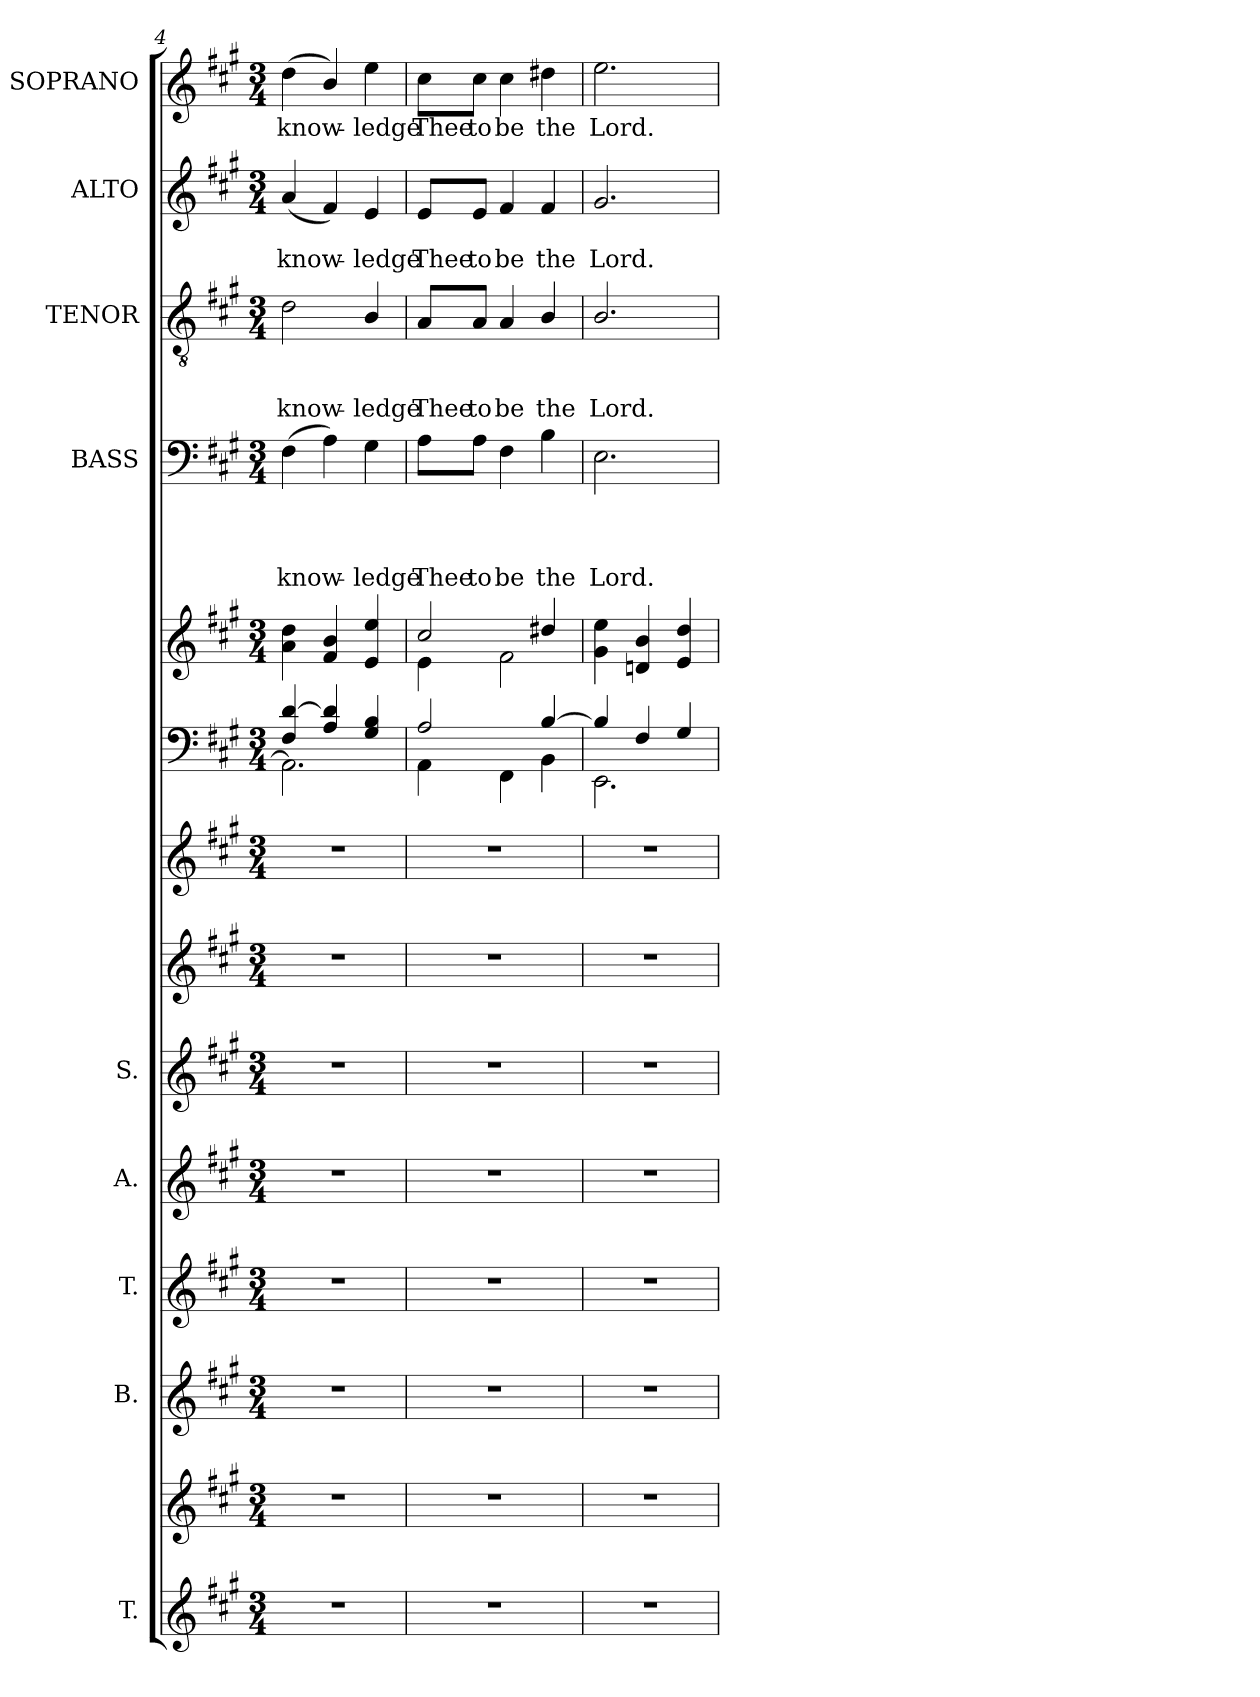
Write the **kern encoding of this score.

**kern	**kern	**kern	**kern	**kern	**kern	**kern	**kern	**kern	**kern	**kern	**text	**text	**text	**text	**kern	**text	**text	**text	**kern	**text	**text	**kern	**text
*part13	*part13	*part12	*part11	*part10	*part9	*part8	*part7	*part6	*part5	*part4	*part4	*part4	*part4	*part4	*part3	*part3	*part3	*part3	*part2	*part2	*part2	*part1	*part1
*staff14	*staff13	*staff12	*staff11	*staff10	*staff9	*staff8	*staff7	*staff6	*staff5	*staff4	*staff4	*staff4	*staff4	*staff4	*staff3	*staff3	*staff3	*staff3	*staff2	*staff2	*staff2	*staff1	*staff1
*I"T.	*	*I"B.	*I"T.	*I"A.	*I"S.	*	*	*	*	*I"BASS	*	*	*	*	*I"TENOR	*	*	*	*I"ALTO	*	*	*I"SOPRANO	*
*	*	*	*	*	*	*	*	*	*	*I'B.	*	*	*	*	*I'T.	*	*	*	*I'A.	*	*	*I'S.	*
*clefG2	*clefG2	*clefG2	*clefG2	*clefG2	*clefG2	*clefG2	*clefG2	*clefF4	*clefG2	*clefF4	*	*	*	*	*clefGv2	*	*	*	*clefG2	*	*	*clefG2	*
*k[f#c#g#]	*k[f#c#g#]	*k[f#c#g#]	*k[f#c#g#]	*k[f#c#g#]	*k[f#c#g#]	*k[f#c#g#]	*k[f#c#g#]	*k[f#c#g#]	*k[f#c#g#]	*k[f#c#g#]	*	*	*	*	*k[f#c#g#]	*	*	*	*k[f#c#g#]	*	*	*k[f#c#g#]	*
*A:	*A:	*A:	*A:	*A:	*A:	*A:	*A:	*A:	*A:	*A:	*	*	*	*	*A:	*	*	*	*A:	*	*	*A:	*
*M3/4	*M3/4	*M3/4	*M3/4	*M3/4	*M3/4	*M3/4	*M3/4	*M3/4	*M3/4	*M3/4	*	*	*	*	*M3/4	*	*	*	*M3/4	*	*	*M3/4	*
=4	=4	=4	=4	=4	=4	=4	=4	=4	=4	=4	=4	=4	=4	=4	=4	=4	=4	=4	=4	=4	=4	=4	=4
*	*	*	*	*	*	*	*	*^	*	*	*	*	*	*	*	*	*	*	*	*	*	*	*
!	!	!	!	!	!	!	!	!	!	!	!	!	!	!	!LO:LY:b	!	!	!	!LO:LY:b	!	!	!LO:LY:b	!	!LO:LY:b
2.r	2.r	2.r	2.r	2.r	2.r	2.r	2.r	4F#/ [>4d/	2.AA\]	4a\ 4dd\	(>4F#\	.	.	.	-know-	2d\	.	.	-know-	(<4a/	.	-know-	(>4dd\	-know-
.	.	.	.	.	.	.	.	4A/ 4d/]	.	4f#/ 4b/	4A\)	.	.	.	.	.	.	.	.	4f#/)	.	.	4b/)	.
!	!	!	!	!	!	!	!	!	!	!	!	!	!	!	!LO:LY:b	!	!	!	!LO:LY:b	!	!	!LO:LY:b	!	!LO:LY:b
.	.	.	.	.	.	.	.	4G#/ 4B/	.	4e/ 4ee/	4G#\	.	.	.	-ledge	4B/	.	.	-ledge	4e/	.	-ledge	4ee\	-ledge
=5	=5	=5	=5	=5	=5	=5	=5	=5	=5	=5	=5	=5	=5	=5	=5	=5	=5	=5	=5	=5	=5	=5	=5	=5
*	*	*	*	*	*	*	*	*	*	*^	*	*	*	*	*	*	*	*	*	*	*	*	*	*
!	!	!	!	!	!	!	!	!	!	!	!	!	!	!	!	!LO:LY:b	!	!	!	!LO:LY:b	!	!	!LO:LY:b	!	!LO:LY:b
2.r	2.r	2.r	2.r	2.r	2.r	2.r	2.r	2A/	4AA\	2cc#/	4e\	8A\L	.	.	.	Thee	8A/L	.	.	Thee	8e/L	.	Thee	8cc#\L	Thee
!	!	!	!	!	!	!	!	!	!	!	!	!	!	!	!	!LO:LY:b	!	!	!	!LO:LY:b	!	!	!LO:LY:b	!	!LO:LY:b
.	.	.	.	.	.	.	.	.	.	.	.	8A\J	.	.	.	to	8A/J	.	.	to	8e/J	.	to	8cc#\J	to
!	!	!	!	!	!	!	!	!	!	!	!	!	!	!	!	!LO:LY:b	!	!	!	!LO:LY:b	!	!	!LO:LY:b	!	!LO:LY:b
.	.	.	.	.	.	.	.	.	4FF#\	.	2f#\	4F#\	.	.	.	be	4A/	.	.	be	4f#/	.	be	4cc#\	be
!	!	!	!	!	!	!	!	!	!	!	!	!	!	!	!	!LO:LY:b	!	!	!	!LO:LY:b	!	!	!LO:LY:b	!	!LO:LY:b
.	.	.	.	.	.	.	.	[>4B/	4BB\	4dd#X/	.	4B\	.	.	.	the	4B/	.	.	the	4f#/	.	the	4dd#X\	the
*	*	*	*	*	*	*	*	*	*	*v	*v	*	*	*	*	*	*	*	*	*	*	*	*	*	*
=6	=6	=6	=6	=6	=6	=6	=6	=6	=6	=6	=6	=6	=6	=6	=6	=6	=6	=6	=6	=6	=6	=6	=6	=6
!	!	!	!	!	!	!	!	!	!	!	!	!	!	!	!LO:LY:b	!	!	!	!LO:LY:b	!	!	!LO:LY:b	!	!LO:LY:b
2.r	2.r	2.r	2.r	2.r	2.r	2.r	2.r	4B/]	2.EE\	4g#\ 4ee\	2.E\	.	.	.	Lord.	2.B/	.	.	Lord.	2.g#/	.	Lord.	2.ee\	Lord.
.	.	.	.	.	.	.	.	4F#/	.	4dn/ 4b/	.	.	.	.	.	.	.	.	.	.	.	.	.	.
.	.	.	.	.	.	.	.	4G#/	.	4e/ 4dd/	.	.	.	.	.	.	.	.	.	.	.	.	.	.
*	*	*	*	*	*	*	*	*v	*v	*	*	*	*	*	*	*	*	*	*	*	*	*	*	*
=	=	=	=	=	=	=	=	=	=	=	=	=	=	=	=	=	=	=	=	=	=	=	=
*-	*-	*-	*-	*-	*-	*-	*-	*-	*-	*-	*-	*-	*-	*-	*-	*-	*-	*-	*-	*-	*-	*-	*-
